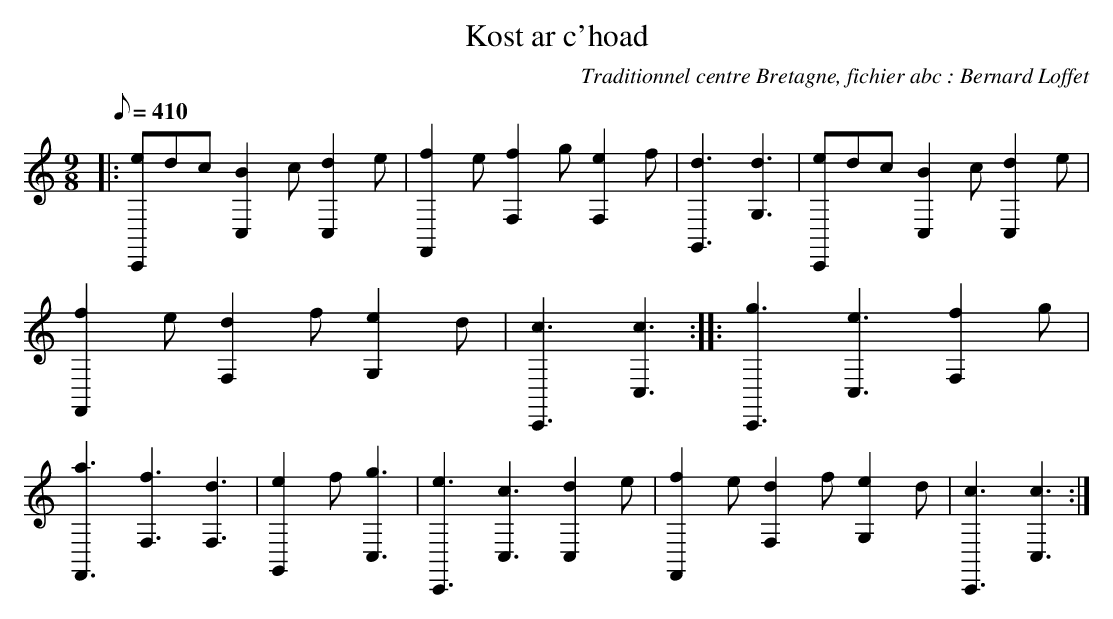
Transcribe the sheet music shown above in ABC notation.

X:1
T:Kost ar c'hoad
C:Traditionnel centre Bretagne, fichier abc : Bernard Loffet
L:1/8
Q:410
M:9/8
K:C
|: [eC,,]dc [B2C,2]c [d2C,2]e | [f2F,,2]e [f2F,2]g [e2F,2]f | [d3G,,3] [d3G,3] | [eC,,]dc [B2C,2]c [d2C,2]e | \
 [f2F,,2]e [d2F,2]f [e2G,2]d | [c3C,,3] [c3C,3] :|: [g3C,,3] [e3C,3] [f2F,2]g | [a3F,,3] [f3F,3] [d3F,3] | \
 [e2G,,2]f [g3C,3] | [e3C,,3] [c3C,3] [d2C,2]e | [f2F,,2]e [d2F,2]f [e2G,2]d | [c3C,,3] [c3C,3] :| \
